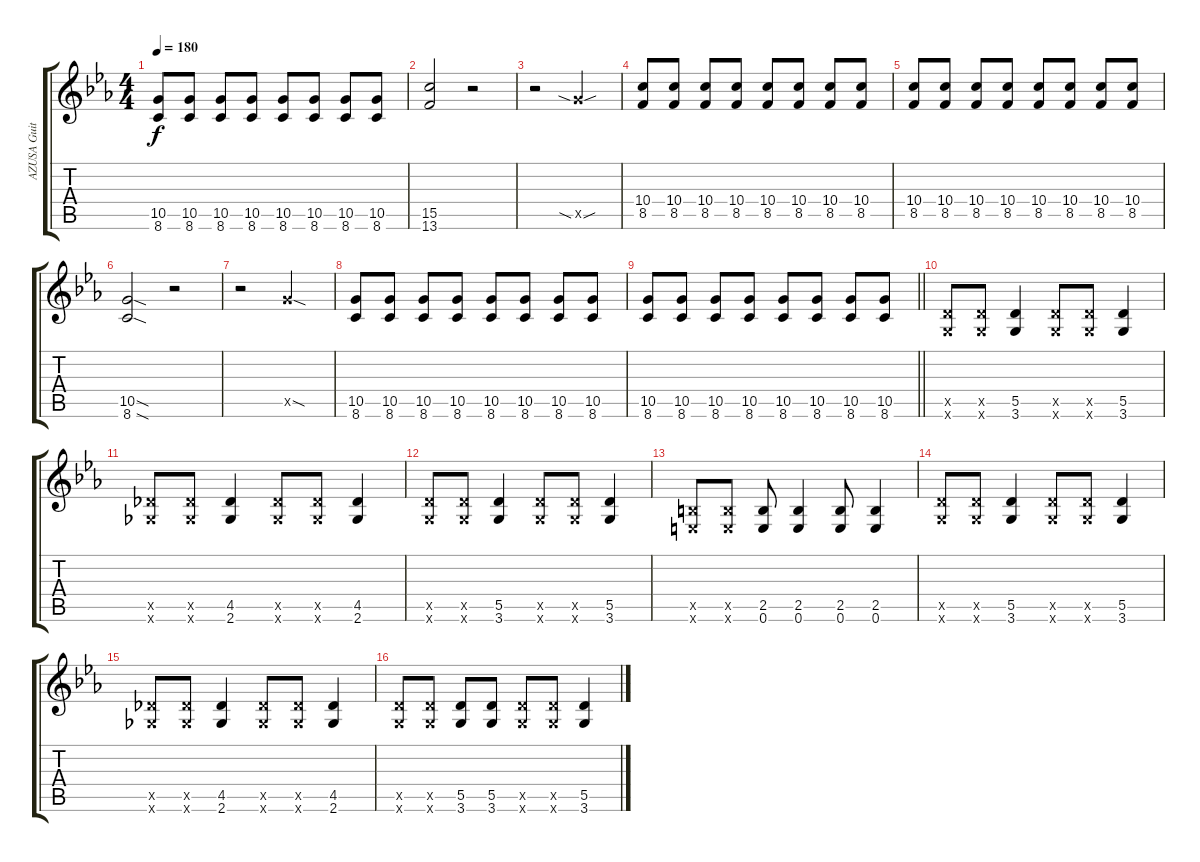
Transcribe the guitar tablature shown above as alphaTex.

\track ("AZUSA Guitar" "AZUSA Guit") {instrument distortionguitar}
\staff {score tabs}
\tuning (E4 B3 G3 D3 A2 E2) {hide}
\ts (4 4)
\tempo 180
\clef g2
\ks cminor
(10.5 8.6).8{dy f} (10.5 8.6).8 (10.5 8.6).8 (10.5 8.6).8 (10.5 8.6).8 (10.5 8.6).8 (10.5 8.6).8 (10.5 8.6).8 |
(15.5 13.6).2 r.2 |
r.2 10.5{sia sou x}.2 |
(10.4 8.5).8 (10.4 8.5).8 (10.4 8.5).8 (10.4 8.5).8 (10.4 8.5).8 (10.4 8.5).8 (10.4 8.5).8 (10.4 8.5).8 |
(10.4 8.5).8 (10.4 8.5).8 (10.4 8.5).8 (10.4 8.5).8 (10.4 8.5).8 (10.4 8.5).8 (10.4 8.5).8 (10.4 8.5).8 |
(10.5{sod} 8.6{sod}).2 r.2 |
r.2 10.5{sod x}.2 |
(10.5 8.6).8 (10.5 8.6).8 (10.5 8.6).8 (10.5 8.6).8 (10.5 8.6).8 (10.5 8.6).8 (10.5 8.6).8 (10.5 8.6).8 |
\barLineRight lightlight
(10.5 8.6).8 (10.5 8.6).8 (10.5 8.6).8 (10.5 8.6).8 (10.5 8.6).8 (10.5 8.6).8 (10.5 8.6).8 (10.5 8.6).8 |
(5.5{x} 3.6{x}).8 (5.5{x} 3.6{x}).8 (5.5 3.6).4 (5.5{x} 3.6{x}).8 (5.5{x} 3.6{x}).8 (5.5 3.6).4 |
(4.5{x} 2.6{x}).8 (4.5{x} 2.6{x}).8 (4.5 2.6).4 (4.5{x} 2.6{x}).8 (4.5{x} 2.6{x}).8 (4.5 2.6).4 |
(5.5{x} 3.6{x}).8 (5.5{x} 3.6{x}).8 (5.5 3.6).4 (5.5{x} 3.6{x}).8 (5.5{x} 3.6{x}).8 (5.5 3.6).4 |
(2.5{x} 0.6{x}).8 (2.5{x} 0.6{x}).8 (2.5 0.6).8 (2.5 0.6).4 (2.5 0.6).8 (2.5 0.6).4 |
(5.5{x} 3.6{x}).8 (5.5{x} 3.6{x}).8 (5.5 3.6).4 (5.5{x} 3.6{x}).8 (5.5{x} 3.6{x}).8 (5.5 3.6).4 |
(4.5{x} 2.6{x}).8 (4.5{x} 2.6{x}).8 (4.5 2.6).4 (4.5{x} 2.6{x}).8 (4.5{x} 2.6{x}).8 (4.5 2.6).4 |
(5.5{x} 3.6{x}).8 (5.5{x} 3.6{x}).8 (5.5 3.6).8 (5.5 3.6).8 (5.5{x} 3.6{x}).8 (5.5{x} 3.6{x}).8 (5.5 3.6).4
